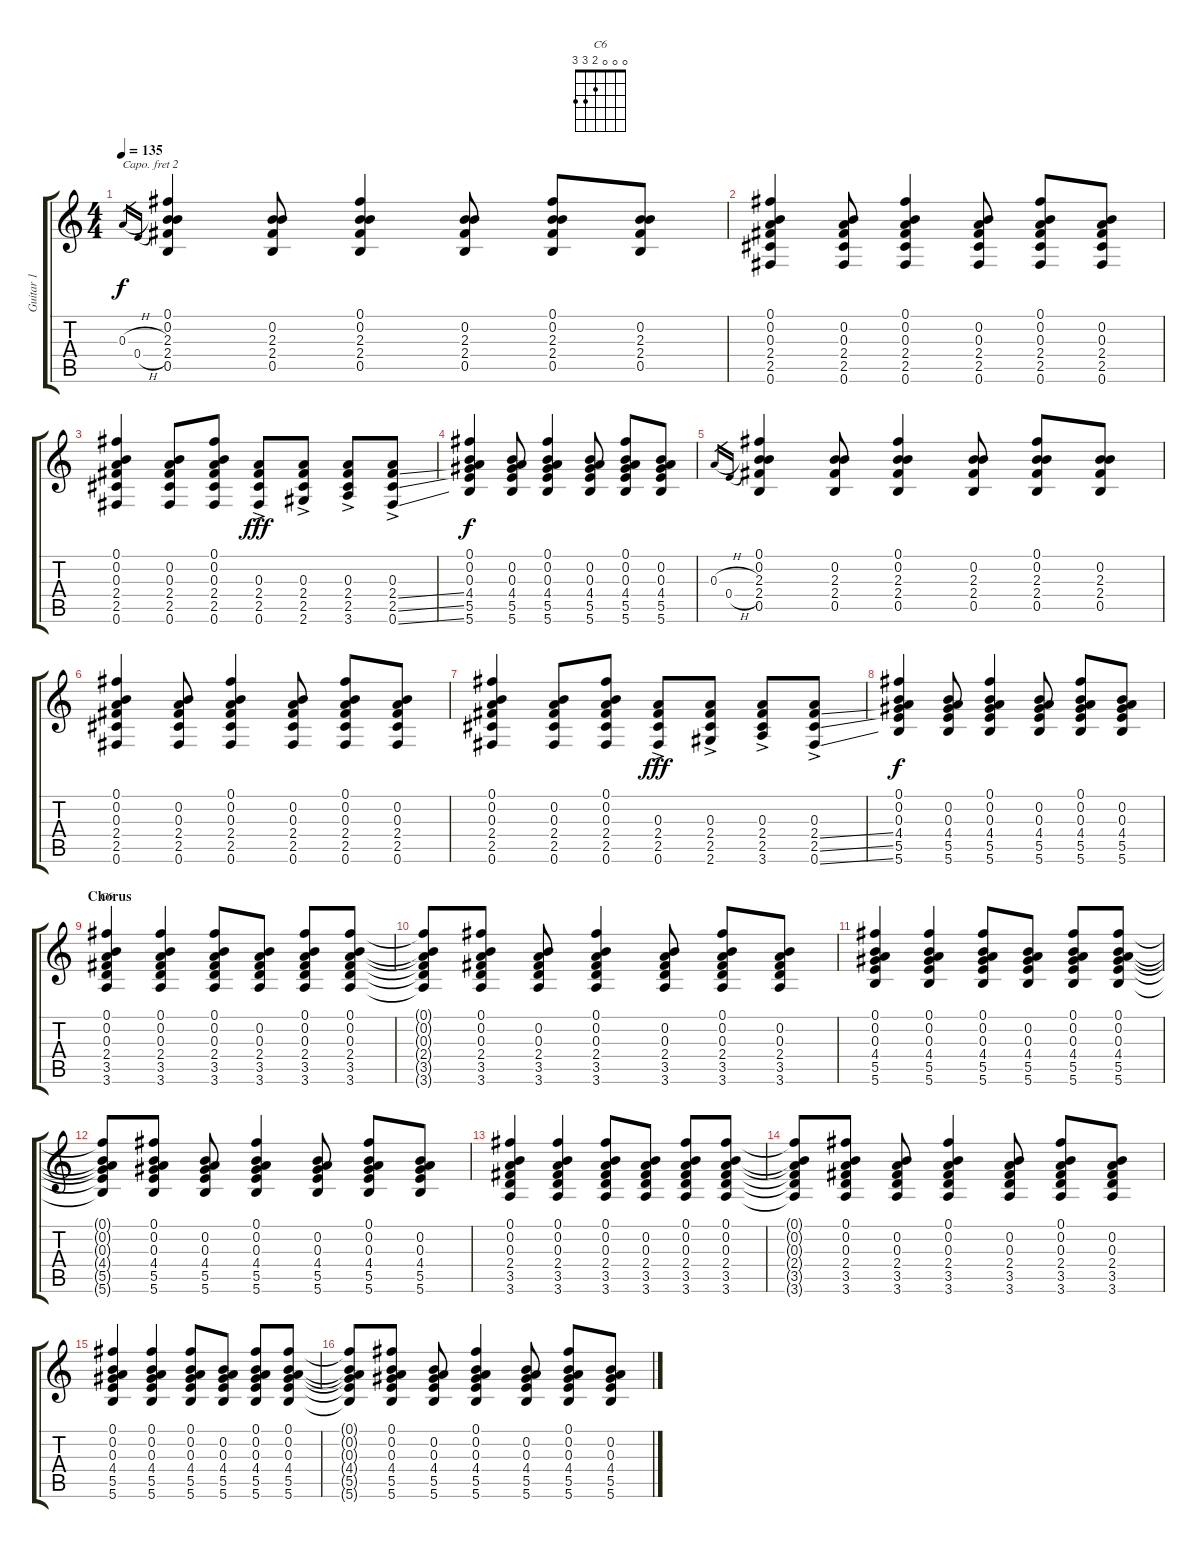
\track ("Guitar 1" "Guitar 1") {instrument electricguitarjazz}
\staff {score tabs}
\capo 2
\tuning (E4 A3 G3 D3 A2 E2) {hide}
\chord ("C6" 0 0 0 2 3 3)
\ts (4 4)
\tempo 135
\clef g2
\ks c
0.3{h}.16{gr dy f} 0.4{h}.16{gr} (0.1 0.2 2.3 2.4 0.5).4 (0.2 2.3 2.4 0.5).8 (0.1 0.2 2.3 2.4 0.5).4 (0.2 2.3 2.4 0.5).8 (0.1 0.2 2.3 2.4 0.5).8 (0.2 2.3 2.4 0.5).8 |
(0.1 0.2 0.3 2.4 2.5 0.6).4 (0.2 0.3 2.4 2.5 0.6).8 (0.1 0.2 0.3 2.4 2.5 0.6).4 (0.2 0.3 2.4 2.5 0.6).8 (0.1 0.2 0.3 2.4 2.5 0.6).8 (0.2 0.3 2.4 2.5 0.6).8 |
(0.1 0.2 0.3 2.4 2.5 0.6).4 (0.2 0.3 2.4 2.5 0.6).8 (0.1 0.2 0.3 2.4 2.5 0.6).8 (0.3 2.4 2.5 0.6{ac}).8{dy fff} (0.3 2.4 2.5 2.6{ac}).8 (0.3 2.4 2.5 3.6{ac}).8 (0.3 2.4{ss} 2.5{ss} 0.6{ss ac}).8 |
(0.1 0.2 0.3 4.4 5.5 5.6).4{dy f} (0.2 0.3 4.4 5.5 5.6).8 (0.1 0.2 0.3 4.4 5.5 5.6).4 (0.2 0.3 4.4 5.5 5.6).8 (0.1 0.2 0.3 4.4 5.5 5.6).8 (0.2 0.3 4.4 5.5 5.6).8 |
0.3{h}.16{gr} 0.4{h}.16{gr} (0.1 0.2 2.3 2.4 0.5).4 (0.2 2.3 2.4 0.5).8 (0.1 0.2 2.3 2.4 0.5).4 (0.2 2.3 2.4 0.5).8 (0.1 0.2 2.3 2.4 0.5).8 (0.2 2.3 2.4 0.5).8 |
(0.1 0.2 0.3 2.4 2.5 0.6).4 (0.2 0.3 2.4 2.5 0.6).8 (0.1 0.2 0.3 2.4 2.5 0.6).4 (0.2 0.3 2.4 2.5 0.6).8 (0.1 0.2 0.3 2.4 2.5 0.6).8 (0.2 0.3 2.4 2.5 0.6).8 |
(0.1 0.2 0.3 2.4 2.5 0.6).4 (0.2 0.3 2.4 2.5 0.6).8 (0.1 0.2 0.3 2.4 2.5 0.6).8 (0.3 2.4 2.5 0.6{ac}).8{dy fff} (0.3 2.4 2.5 2.6{ac}).8 (0.3 2.4 2.5 3.6{ac}).8 (0.3 2.4{ss} 2.5{ss} 0.6{ss ac}).8 |
(0.1 0.2 0.3 4.4 5.5 5.6).4{dy f} (0.2 0.3 4.4 5.5 5.6).8 (0.1 0.2 0.3 4.4 5.5 5.6).4 (0.2 0.3 4.4 5.5 5.6).8 (0.1 0.2 0.3 4.4 5.5 5.6).8 (0.2 0.3 4.4 5.5 5.6).8 |
\section ("" "Chorus")
(0.1 0.2 0.3 2.4 3.5 3.6).4{ch "C6"} (0.1 0.2 0.3 2.4 3.5 3.6).4 (0.1 0.2 0.3 2.4 3.5 3.6).8 (0.2 0.3 2.4 3.5 3.6).8 (0.1 0.2 0.3 2.4 3.5 3.6).8 (0.1 0.2 0.3 2.4 3.5 3.6).8 |
(0.1{t} 0.2{t} 0.3{t} 2.4{t} 3.5{t} 3.6{t}).8 (0.1 0.2 0.3 2.4 3.5 3.6).8 (0.2 0.3 2.4 3.5 3.6).8 (0.1 0.2 0.3 2.4 3.5 3.6).4 (0.2 0.3 2.4 3.5 3.6).8 (0.1 0.2 0.3 2.4 3.5 3.6).8 (0.2 0.3 2.4 3.5 3.6).8 |
(0.1 0.2 0.3 4.4 5.5 5.6).4 (0.1 0.2 0.3 4.4 5.5 5.6).4 (0.1 0.2 0.3 4.4 5.5 5.6).8 (0.2 0.3 4.4 5.5 5.6).8 (0.1 0.2 0.3 4.4 5.5 5.6).8 (0.1 0.2 0.3 4.4 5.5 5.6).8 |
(0.1{t} 0.2{t} 0.3{t} 4.4{t} 5.5{t} 5.6{t}).8 (0.1 0.2 0.3 4.4 5.5 5.6).8 (0.2 0.3 4.4 5.5 5.6).8 (0.1 0.2 0.3 4.4 5.5 5.6).4 (0.2 0.3 4.4 5.5 5.6).8 (0.1 0.2 0.3 4.4 5.5 5.6).8 (0.2 0.3 4.4 5.5 5.6).8 |
(0.1 0.2 0.3 2.4 3.5 3.6).4 (0.1 0.2 0.3 2.4 3.5 3.6).4 (0.1 0.2 0.3 2.4 3.5 3.6).8 (0.2 0.3 2.4 3.5 3.6).8 (0.1 0.2 0.3 2.4 3.5 3.6).8 (0.1 0.2 0.3 2.4 3.5 3.6).8 |
(0.1{t} 0.2{t} 0.3{t} 2.4{t} 3.5{t} 3.6{t}).8 (0.1 0.2 0.3 2.4 3.5 3.6).8 (0.2 0.3 2.4 3.5 3.6).8 (0.1 0.2 0.3 2.4 3.5 3.6).4 (0.2 0.3 2.4 3.5 3.6).8 (0.1 0.2 0.3 2.4 3.5 3.6).8 (0.2 0.3 2.4 3.5 3.6).8 |
(0.1 0.2 0.3 4.4 5.5 5.6).4 (0.1 0.2 0.3 4.4 5.5 5.6).4 (0.1 0.2 0.3 4.4 5.5 5.6).8 (0.2 0.3 4.4 5.5 5.6).8 (0.1 0.2 0.3 4.4 5.5 5.6).8 (0.1 0.2 0.3 4.4 5.5 5.6).8 |
(0.1{t} 0.2{t} 0.3{t} 4.4{t} 5.5{t} 5.6{t}).8 (0.1 0.2 0.3 4.4 5.5 5.6).8 (0.2 0.3 4.4 5.5 5.6).8 (0.1 0.2 0.3 4.4 5.5 5.6).4 (0.2 0.3 4.4 5.5 5.6).8 (0.1 0.2 0.3 4.4 5.5 5.6).8 (0.2 0.3 4.4 5.5 5.6).8
